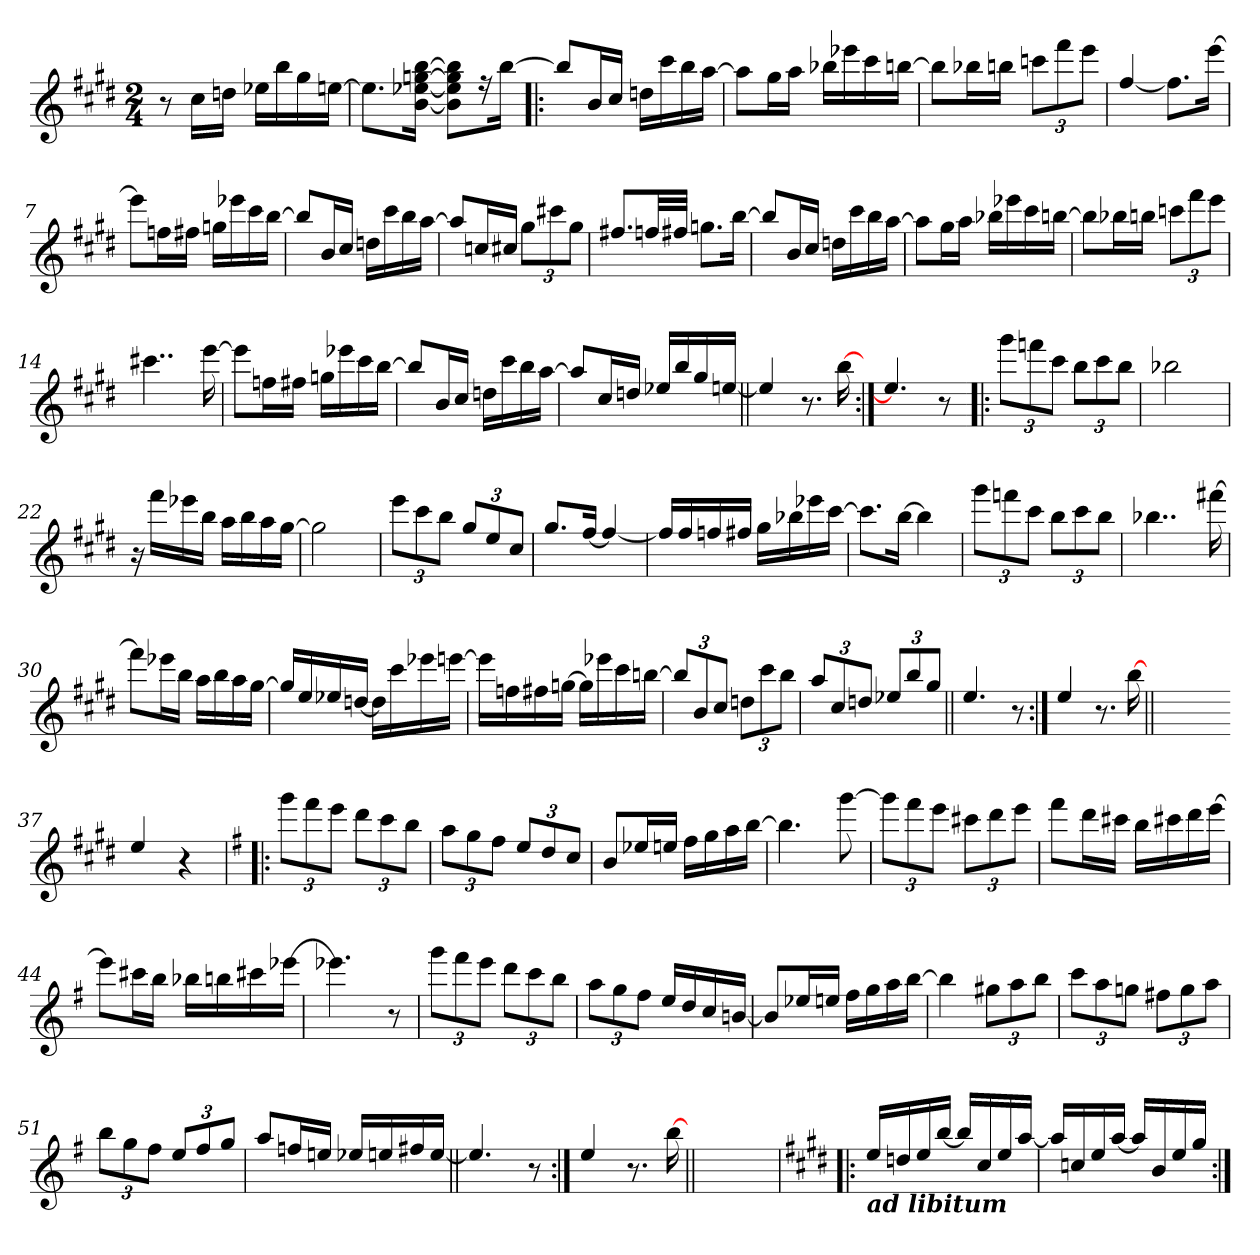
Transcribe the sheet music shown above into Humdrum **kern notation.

**kern
*part1
*staff1
*clefG2
*k[f#c#g#d#]
*E:
*M2/4
=1
8r
16cc#\LL
16ddn\JJ
16ee-X\LL
16bb\
16gg#\
[16een\JJ
=2
8.ee\L]
[16b\ [16ee-X\ [16ggn\ [16bb\Jk
8b\] 8ee-\] 8gg\] 8bb\]L
16r
[16bb\Jk
=3!|:
8bb/L]
16b/L
16cc#/JJ
16ddn\LL
16ccc#\
16bb\
[16aa\JJ
=4
8aa\L]
16gg#\L
16aa\JJ
16bb-X\LL
16eee-X\
16ccc#\
[16bbn\JJ
!!LO:LB:g=z
=5
8bb\L]
16bb-X\L
16bbn\JJ
12cccn\L
12fff#\
12eee\J
=6
[4ff#/
8.ff#\L]
[16eee\Jk
=7
8eee\L]
16ffn\L
16ff#X\JJ
16ggn\LL
16eee-X\
16ccc#\
[16bb\JJ
=8
8bb/L]
16b/L
16cc#/JJ
16ddn\LL
16ccc#\
16bb\
[16aa\JJ
!!LO:LB:g=z
=9
8aa/L]
16ccn/L
16cc#X/JJ
12gg#\L
12ccc#X\
12gg#\J
=10
8.ff#X/L
32ffn/LL
32ff#X/JJJ
8.ggn\L
[16bb\Jk
=11
8bb/L]
16b/L
16cc#/JJ
16ddn\LL
16ccc#\
16bb\
[16aa\JJ
=12
8aa\L]
16gg#\L
16aa\JJ
16bb-X\LL
16eee-X\
16ccc#\
[16bbn\JJ
!!LO:LB:g=z
=13
8bb\L]
16bb-X\L
16bbn\JJ
12cccn\L
12fff#\
12eee\J
=14
4..ccc#X\
[16eee\
=15
8eee\L]
16ffn\L
16ff#X\JJ
16ggn\LL
16eee-X\
16ccc#\
[16bb\JJ
=16
8bb/L]
16b/L
16cc#/JJ
16ddn\LL
16ccc#\
16bb\
[16aa\JJ
!!LO:LB:g=z
=17
8aa/L]
16cc#/L
16ddn/JJ
16ee-X/LL
16bb/
16gg#/
[16een/JJ
=18||
4ee/]
8.r
[16bb\
=19:|!
4.ee/]
8r
=20!|:
12ggg#\L
12fffn\
12ccc#\J
12bb\L
12ccc#\
12bb\J
!!LO:LB:g=z
=21
2bb-X\
=22
16r
16fff#\LL
16eee-X\
16bb\JJ
16aa\LL
16bb\
16aa\
[16gg#\JJ
=23
2gg#\]
=24
12eee\L
12ccc#\
12bb\J
12gg#/L
12ee/
12cc#/J
=25
8.gg#/L
[16ff#/Jk
4ff#/_
!!LO:LB:g=z
=26
16ff#/LL]
16ff#/
16ffn/
16ff#X/JJ
16gg#\LL
16bb-X\
16eee-X\
[16ccc#\JJ
=27
8.ccc#\L]
[16bb\Jk
4bb\]
=28
12ggg#\L
12fffn\
12ccc#\J
12bb\L
12ccc#\
12bb\J
=29
4..bb-X\
[16fff#X\
!!LO:LB:g=z
=30
8fff#\L]
16eee-X\L
16bb\JJ
16aa\LL
16bb\
16aa\
[16gg#\JJ
=31
16gg#/LL]
16ee/
16ee-X/
[16ddn/JJ
16dd\LL]
16ccc#\
16eee-X\
[16eeen\JJ
=32
16eee\LL]
16ffn\
16ff#X\
[16ggn\JJ
16ggn\LL]
16eee-X\
16ccc#\
[16bbn\JJ
=33
12bb/L]
12b/
12cc#/J
12ddn\L
12ccc#\
12bb\J
!!LO:LB:g=z
=34
12aa/L
12cc#/
12ddn/J
12ee-X/L
12bb/
12gg#/J
=35||
4.ee/
8r
=36:|!
4ee/
8.r
[16bb\
=36X361||
2ryy
!!LO:PB:g=z
=37-
4ee/
4r
=38!|:
*k[f#]
*G:
12ggg\L
12fff#\
12eee\J
12ddd\L
12ccc\
12bb\J
=39
12aa\L
12gg\
12ff#\J
12ee/L
12dd/
12cc/J
=40
8b/L
16ee-X/L
16een/JJ
16ff#\LL
16gg\
16aa\
[16bb\JJ
=41
4.bb\]
[8ggg\
!!LO:LB:g=z
=42
12ggg\L]
12fff#\
12eee\J
12ccc#X\L
12ddd\
12eee\J
=43
8fff#\L
16ddd\L
16ccc#X\JJ
16bb\LL
16ccc#X\
16ddd\
[16eee\JJ
=44
8eee\L]
16ccc#X\L
16bb\JJ
16bb-X\LL
16bbn\
16ccc#X\
[16eee-X\JJ
=45
4.eee-X\]
8r
!!LO:LB:g=z
=46
12ggg\L
12fff#\
12eee\J
12ddd\L
12ccc\
12bb\J
=47
12aa\L
12gg\
12ff#\J
16ee/LL
16dd/
16cc/
[16bn/JJ
=48
8b/L]
16ee-X/L
16een/JJ
16ff#\LL
16gg\
16aa\
[16bb\JJ
=49
4bb\]
12gg#X\L
12aa\
12bb\J
!!LO:LB:g=z
=50
12ccc\L
12aa\
12ggn\J
12ff#X\L
12gg\
12aa\J
=51
12bb\L
12gg\
12ff#\J
12ee/L
12ff#/
12gg/J
=52
8aa/L
16ffn/L
16een/JJ
16ee-X/LL
16een/
16ff#X/
[16ee/JJ
=53||
4.ee/]
8r
!!LO:LB:g=z
=54:|!
4ee/
8.r
[16bb\
=54X542||
2ryy
=55!|:
*k[f#c#g#d#]
*E:
!LO:TX:b:Bi:t=ad libitum
16ee/LL
16ddn/
16ee/
[16bb/JJ
16bb/LL]
16cc#/
16ee/
[16aa/JJ
=56
16aa/LL]
16ccn/
16ee/
[16aa/JJ
16aa/LL]
16b/
16ee/
16gg#/JJ
=:|!
*-
